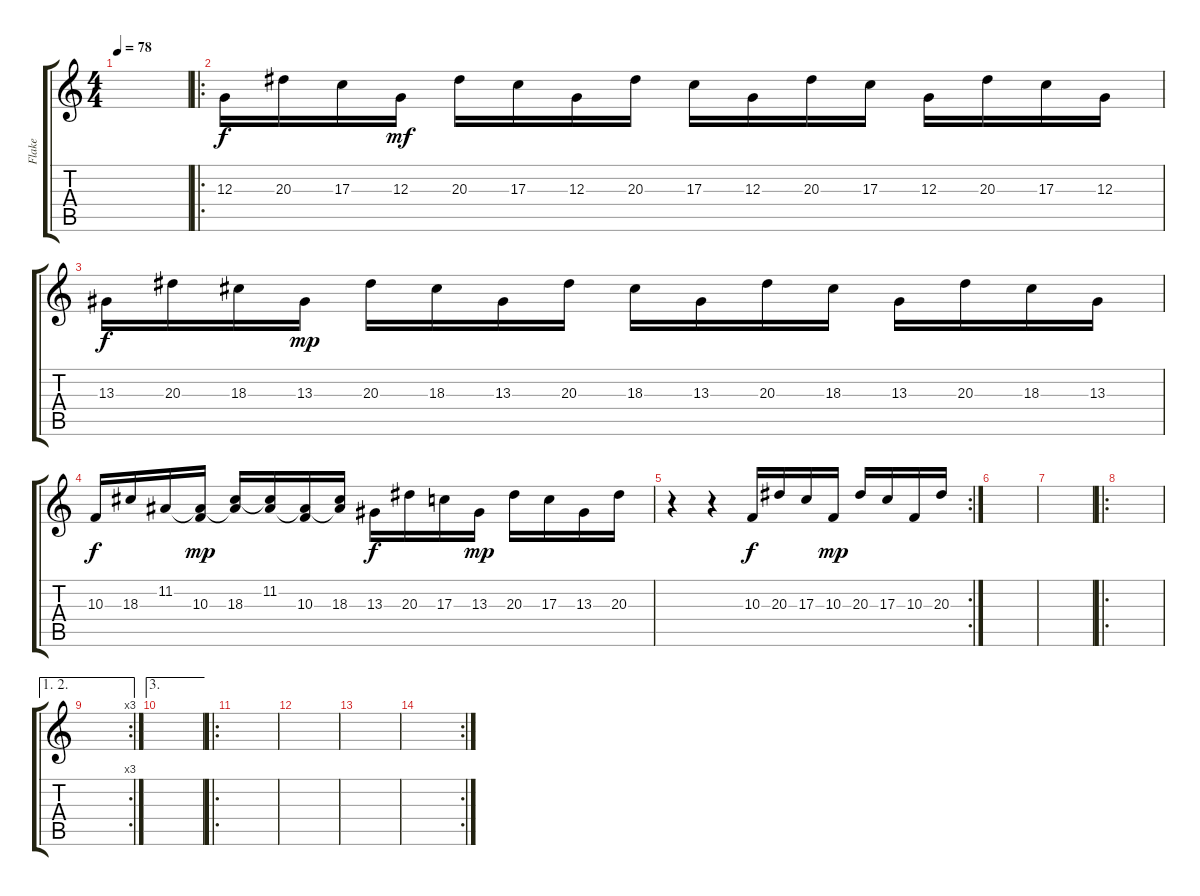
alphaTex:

\track ("Flake" "Flake") {instrument electricgrandpiano}
\staff {score tabs}
\tuning (E4 B3 G3 D3 A2 E2) {hide}
\ts (4 4)
\tempo 78
\clef g2
\ks c
|
\ro
12.3.16 20.3.16 17.3.16 12.3.16{dy mf} 20.3.16 17.3.16 12.3.16 20.3.16 17.3.16 12.3.16 20.3.16 17.3.16 12.3.16 20.3.16 17.3.16 12.3.16 |
13.3.16{dy f} 20.3.16 18.3.16 13.3.16{dy mp} 20.3.16 18.3.16 13.3.16 20.3.16 18.3.16 13.3.16 20.3.16 18.3.16 13.3.16 20.3.16 18.3.16 13.3.16 |
10.3.16{dy f} 18.3.16 11.2.16 (11.2{t} 10.3).16{dy mp} (11.2{t} 18.3).16 (11.2 18.3{t}).16 (11.2{t} 10.3).16 (11.2{t} 18.3).16 13.3.16{dy f} 20.3.16 17.3.16 13.3.16{dy mp} 20.3.16 17.3.16 13.3.16 20.3.16 |
\rc 2
r.4 r.4 10.3.16{dy f} 20.3.16 17.3.16 10.3.16{dy mp} 20.3.16 17.3.16 10.3.16 20.3.16 |
|
|
\ro
|
\ae (1 2)
\rc 3
|
\ae 3
|
\ro
|
|
|
\rc 2
